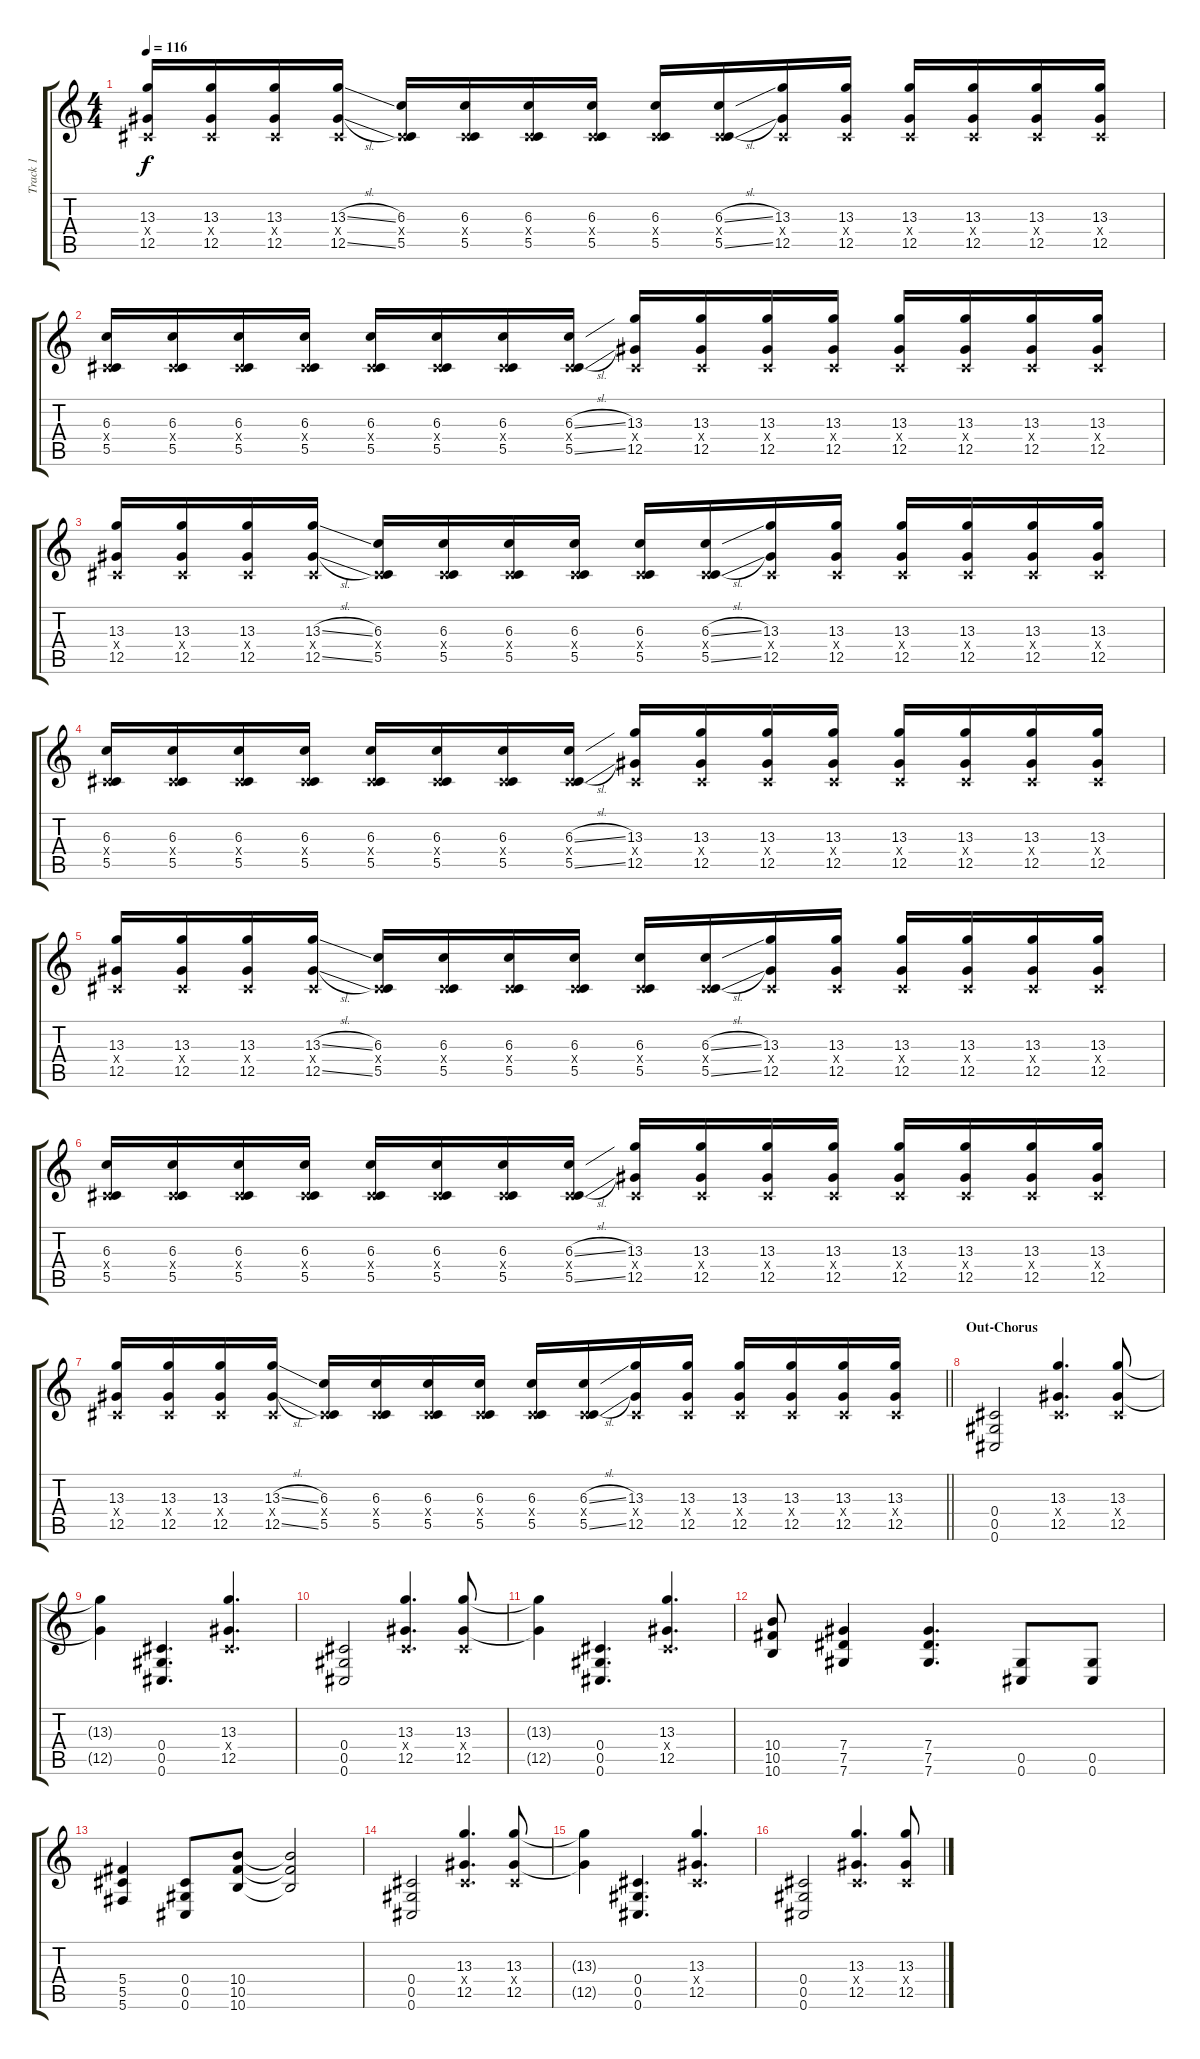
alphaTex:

\track ("Track 1" "Track 1") {instrument distortionguitar}
\staff {score tabs}
\tuning (B3 Bb3 Gb3 Db3 Ab2 Db2) {hide}
\ts (4 4)
\tempo 116
\clef g2
\ks c
(13.3 0.4{x} 12.5).16{dy f} (13.3 0.4{x} 12.5).16 (13.3 0.4{x} 12.5).16 (13.3{sl} 0.4{x} 12.5{sl}).16 (6.3 0.4{x} 5.5).16 (6.3 0.4{x} 5.5).16 (6.3 0.4{x} 5.5).16 (6.3 0.4{x} 5.5).16 (6.3 0.4{x} 5.5).16 (6.3{sl} 0.4{x} 5.5{sl}).16 (13.3 0.4{x} 12.5).16 (13.3 0.4{x} 12.5).16 (13.3 0.4{x} 12.5).16 (13.3 0.4{x} 12.5).16 (13.3 0.4{x} 12.5).16 (13.3 0.4{x} 12.5).16 |
(6.3 0.4{x} 5.5).16 (6.3 0.4{x} 5.5).16 (6.3 0.4{x} 5.5).16 (6.3 0.4{x} 5.5).16 (6.3 0.4{x} 5.5).16 (6.3 0.4{x} 5.5).16 (6.3 0.4{x} 5.5).16 (6.3{sl} 0.4{x} 5.5{sl}).16 (13.3 0.4{x} 12.5).16 (13.3 0.4{x} 12.5).16 (13.3 0.4{x} 12.5).16 (13.3 0.4{x} 12.5).16 (13.3 0.4{x} 12.5).16 (13.3 0.4{x} 12.5).16 (13.3 0.4{x} 12.5).16 (13.3 0.4{x} 12.5).16 |
(13.3 0.4{x} 12.5).16 (13.3 0.4{x} 12.5).16 (13.3 0.4{x} 12.5).16 (13.3{sl} 0.4{x} 12.5{sl}).16 (6.3 0.4{x} 5.5).16 (6.3 0.4{x} 5.5).16 (6.3 0.4{x} 5.5).16 (6.3 0.4{x} 5.5).16 (6.3 0.4{x} 5.5).16 (6.3{sl} 0.4{x} 5.5{sl}).16 (13.3 0.4{x} 12.5).16 (13.3 0.4{x} 12.5).16 (13.3 0.4{x} 12.5).16 (13.3 0.4{x} 12.5).16 (13.3 0.4{x} 12.5).16 (13.3 0.4{x} 12.5).16 |
(6.3 0.4{x} 5.5).16 (6.3 0.4{x} 5.5).16 (6.3 0.4{x} 5.5).16 (6.3 0.4{x} 5.5).16 (6.3 0.4{x} 5.5).16 (6.3 0.4{x} 5.5).16 (6.3 0.4{x} 5.5).16 (6.3{sl} 0.4{x} 5.5{sl}).16 (13.3 0.4{x} 12.5).16 (13.3 0.4{x} 12.5).16 (13.3 0.4{x} 12.5).16 (13.3 0.4{x} 12.5).16 (13.3 0.4{x} 12.5).16 (13.3 0.4{x} 12.5).16 (13.3 0.4{x} 12.5).16 (13.3 0.4{x} 12.5).16 |
(13.3 0.4{x} 12.5).16 (13.3 0.4{x} 12.5).16 (13.3 0.4{x} 12.5).16 (13.3{sl} 0.4{x} 12.5{sl}).16 (6.3 0.4{x} 5.5).16 (6.3 0.4{x} 5.5).16 (6.3 0.4{x} 5.5).16 (6.3 0.4{x} 5.5).16 (6.3 0.4{x} 5.5).16 (6.3{sl} 0.4{x} 5.5{sl}).16 (13.3 0.4{x} 12.5).16 (13.3 0.4{x} 12.5).16 (13.3 0.4{x} 12.5).16 (13.3 0.4{x} 12.5).16 (13.3 0.4{x} 12.5).16 (13.3 0.4{x} 12.5).16 |
(6.3 0.4{x} 5.5).16 (6.3 0.4{x} 5.5).16 (6.3 0.4{x} 5.5).16 (6.3 0.4{x} 5.5).16 (6.3 0.4{x} 5.5).16 (6.3 0.4{x} 5.5).16 (6.3 0.4{x} 5.5).16 (6.3{sl} 0.4{x} 5.5{sl}).16 (13.3 0.4{x} 12.5).16 (13.3 0.4{x} 12.5).16 (13.3 0.4{x} 12.5).16 (13.3 0.4{x} 12.5).16 (13.3 0.4{x} 12.5).16 (13.3 0.4{x} 12.5).16 (13.3 0.4{x} 12.5).16 (13.3 0.4{x} 12.5).16 |
\barLineRight lightlight
(13.3 0.4{x} 12.5).16 (13.3 0.4{x} 12.5).16 (13.3 0.4{x} 12.5).16 (13.3{sl} 0.4{x} 12.5{sl}).16 (6.3 0.4{x} 5.5).16 (6.3 0.4{x} 5.5).16 (6.3 0.4{x} 5.5).16 (6.3 0.4{x} 5.5).16 (6.3 0.4{x} 5.5).16 (6.3{sl} 0.4{x} 5.5{sl}).16 (13.3 0.4{x} 12.5).16 (13.3 0.4{x} 12.5).16 (13.3 0.4{x} 12.5).16 (13.3 0.4{x} 12.5).16 (13.3 0.4{x} 12.5).16 (13.3 0.4{x} 12.5).16 |
\section ("" "Out-Chorus")
(0.4 0.5 0.6).2 (13.3 0.4{x} 12.5).4{d} (13.3 0.4{x} 12.5).8 |
(13.3{t} 12.5{t}).4 (0.4 0.5 0.6).4{d} (13.3 0.4{x} 12.5).4{d} |
(0.4 0.5 0.6).2 (13.3 0.4{x} 12.5).4{d} (13.3 0.4{x} 12.5).8 |
(13.3{t} 12.5{t}).4 (0.4 0.5 0.6).4{d} (13.3 0.4{x} 12.5).4{d} |
(10.4 10.5 10.6).8 (7.4 7.5 7.6).4 (7.4 7.5 7.6).4{d} (0.5 0.6).8 (0.5 0.6).8 |
(5.4 5.5 5.6).4 (0.4 0.5 0.6).8 (10.4 10.5 10.6).8 (10.4{t} 10.5{t} 10.6{t}).2 |
(0.4 0.5 0.6).2 (13.3 0.4{x} 12.5).4{d} (13.3 0.4{x} 12.5).8 |
(13.3{t} 12.5{t}).4 (0.4 0.5 0.6).4{d} (13.3 0.4{x} 12.5).4{d} |
(0.4 0.5 0.6).2 (13.3 0.4{x} 12.5).4{d} (13.3 0.4{x} 12.5).8
